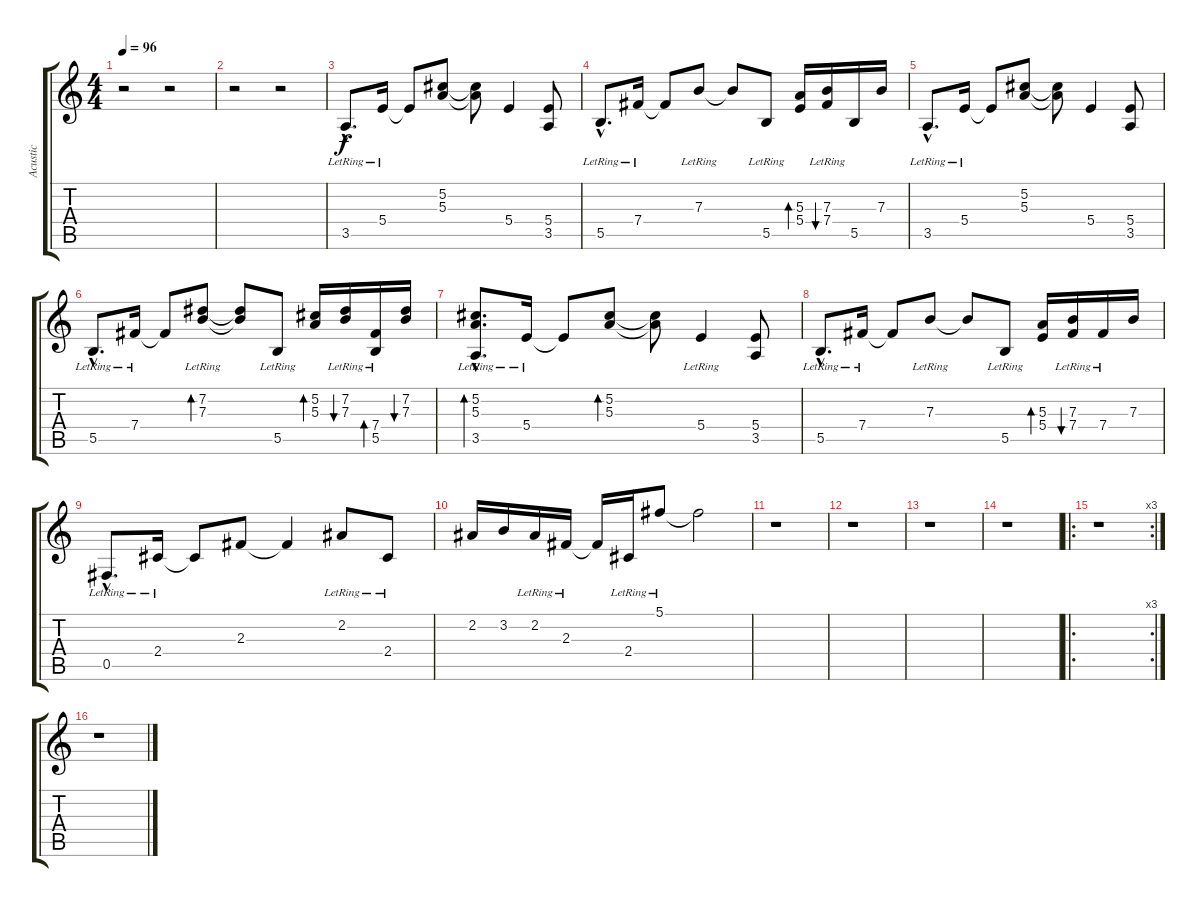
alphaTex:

\track ("Acustic" "Acustic") {instrument acousticguitarsteel}
\staff {score tabs}
\tuning (Db4 Ab3 E3 B2 Gb2 B1) {hide}
\ts (4 4)
\tempo 96
\clef g2
\ks c
r.2{dy f} r.2 |
r.2 r.2 |
3.5{hac lr}.8{d} 5.4{lr}.16 5.4{t}.8 (5.2 5.3).8 (5.2{t} 5.3{t}).8 5.4.4 (5.4 3.5).8 |
5.5{hac lr}.8{d} 7.4{lr}.16 7.4{t}.8 7.3{lr}.8 7.3{t}.8 5.5{lr}.8 (5.3 5.4).16{bd 30} (7.3{lr} 7.4{lr}).16{bu 30} 5.5.16 7.3.16 |
3.5{hac lr}.8{d} 5.4{lr}.16 5.4{t}.8 (5.2 5.3).8 (5.2{t} 5.3{t}).8 5.4.4 (5.4 3.5).8 |
5.5{hac lr}.8{d} 7.4{lr}.16 7.4{t}.8 (7.2 7.3{lr}).8{bd 30} (7.2{t} 7.3{t}).8 5.5{lr}.8 (5.2 5.3).16{bd 30} (7.2{lr} 7.3{lr}).16{bu 30} (7.4{lr} 5.5{lr}).16{bd 30} (7.2 7.3).16{bu 30} |
(5.2{hac lr} 5.3{hac lr} 3.5{hac lr}).8{d bd 30} 5.4{lr}.16 5.4{t}.8 (5.2 5.3).8{bd 30} (5.2{t} 5.3{t}).8 5.4{lr}.4 (5.4 3.5).8 |
5.5{hac lr}.8{d} 7.4{lr}.16 7.4{t}.8 7.3{lr}.8 7.3{t}.8 5.5{lr}.8 (5.3 5.4).16{bd 30} (7.3{lr} 7.4).16{bu 30} 7.4{lr}.16 7.3.16 |
0.5{hac lr}.8{d} 2.4{lr}.16 2.4{t}.8 2.3.8 2.3{t}.4 2.2{lr}.8 2.4{lr}.8 |
2.2.16 3.2.16 2.2{lr}.16 2.3{lr}.16 2.3{t}.16 2.4{lr}.16 5.1{lr}.8 5.1{t}.2 |
r.1 |
r.1 |
r.1 |
r.1 |
\ro
\rc 3
r.1 |
r.1
